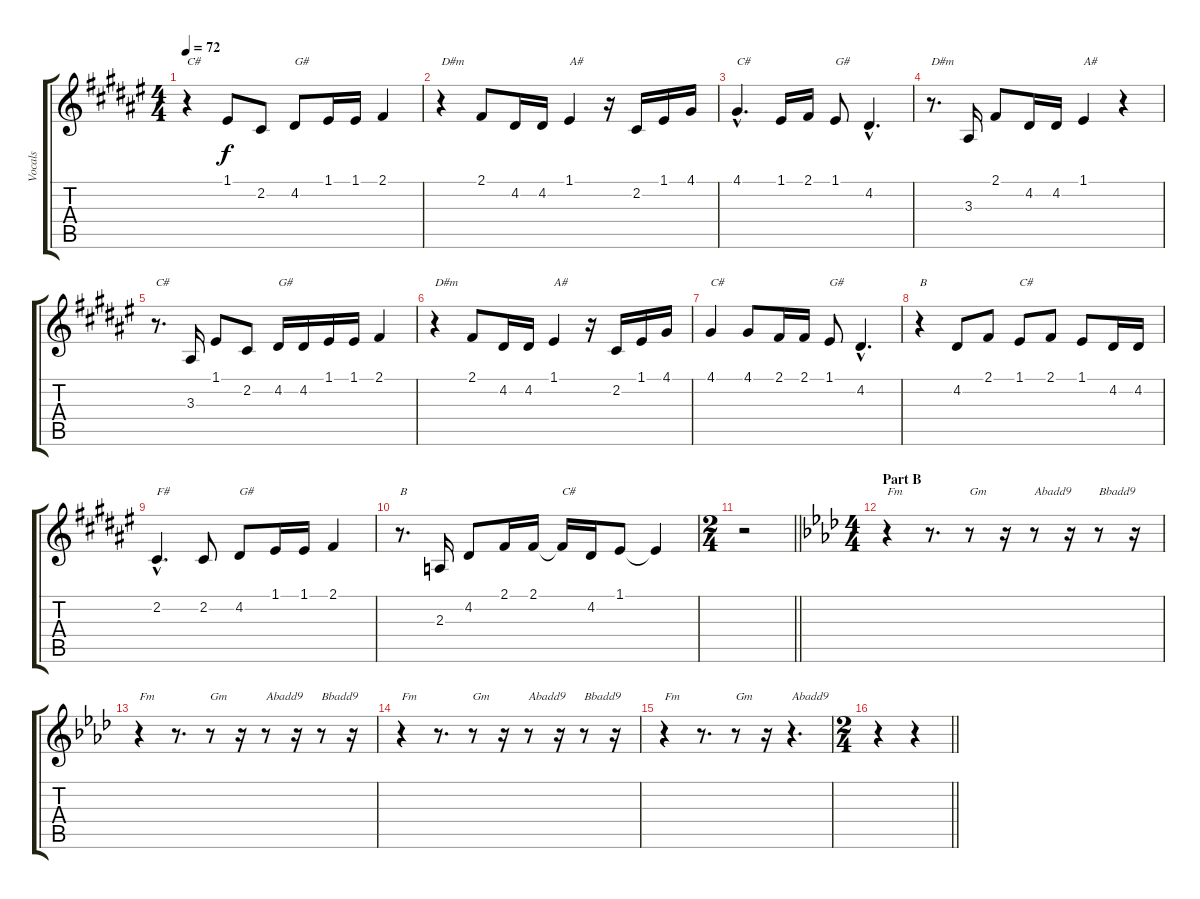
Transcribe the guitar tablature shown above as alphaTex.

\track ("Vocals" "Vocals") {instrument trumpet}
\staff {score tabs}
\tuning (E4 B3 G3 D3 A2 E2) {hide}
\ts (4 4)
\tempo 72
\clef g2
\ks f#
r.4{txt "C#" dy f} 1.1.8 2.2.8 4.2.8{txt "G#"} 1.1.16 1.1.16 2.1.4 |
r.4{txt "D#m"} 2.1.8 4.2.16 4.2.16 1.1.4{txt "A#"} r.16 2.2.16 1.1.16 4.1.16 |
4.1{hac}.4{d txt "C#"} 1.1.16 2.1.16 1.1.8{txt "G#"} 4.2{hac}.4{d} |
r.8{d txt "D#m"} 3.3.16 2.1.8 4.2.16 4.2.16 1.1.4{txt "A#"} r.4 |
r.8{d txt "C#"} 3.3.16 1.1.8 2.2.8 4.2.16{txt "G#"} 4.2.16 1.1.16 1.1.16 2.1.4 |
r.4{txt "D#m"} 2.1.8 4.2.16 4.2.16 1.1.4{txt "A#"} r.16 2.2.16 1.1.16 4.1.16 |
4.1.4{txt "C#"} 4.1.8 2.1.16 2.1.16 1.1.8{txt "G#"} 4.2{hac}.4{d} |
r.4{txt "B"} 4.2.8 2.1.8 1.1.8{txt "C#"} 2.1.8 1.1.8 4.2.16 4.2.16 |
2.2{hac}.4{d txt "F#"} 2.2.8 4.2.8{txt "G#"} 1.1.16 1.1.16 2.1.4 |
r.8{d txt "B"} 2.3.16 4.2.8 2.1.16 2.1.16 2.1{t}.16{txt "C#"} 4.2.16 1.1.8 1.1{t}.4 |
\ts (2 4)
\barLineRight lightlight
r.2 |
\ts (4 4)
\section ("" "Part B")
\ks ab
r.4{txt "Fm"} r.8{d} r.8{txt "Gm"} r.16 r.8{txt "Abadd9"} r.16 r.8{txt "Bbadd9"} r.16 |
r.4{txt "Fm"} r.8{d} r.8{txt "Gm"} r.16 r.8{txt "Abadd9"} r.16 r.8{txt "Bbadd9"} r.16 |
r.4{txt "Fm"} r.8{d} r.8{txt "Gm"} r.16 r.8{txt "Abadd9"} r.16 r.8{txt "Bbadd9"} r.16 |
r.4{txt "Fm"} r.8{d} r.8{txt "Gm"} r.16 r.4{d txt "Abadd9"} |
\ts (2 4)
\barLineRight lightlight
r.4 r.4
